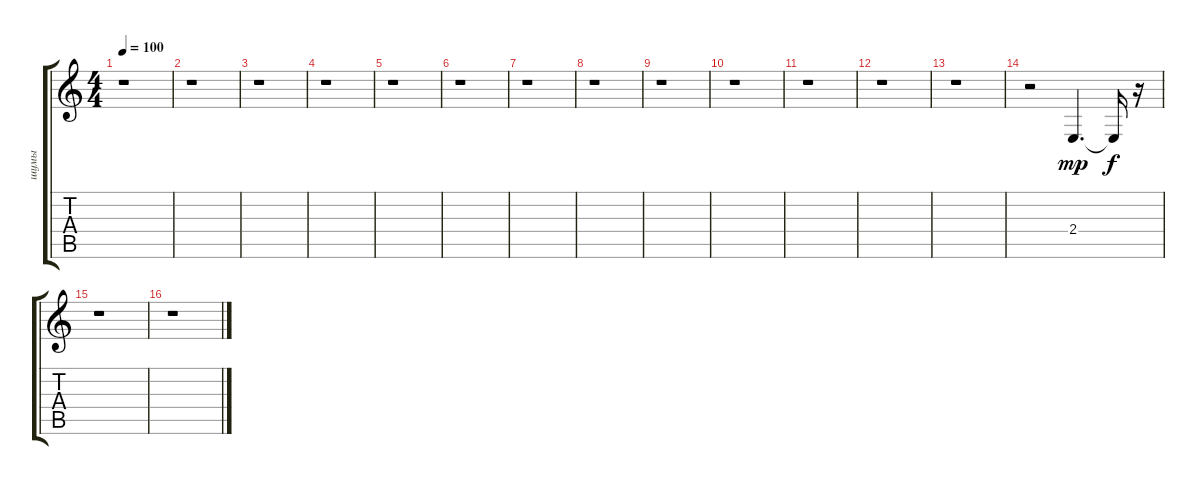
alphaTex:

\track ("шумы" "шумы") {instrument reversecymbal}
\staff {score tabs}
\tuning (E4 B3 G3 D3 A2 E2) {hide}
\ts (4 4)
\tempo 100
\clef g2
\ks c
r.1{dy f} |
r.1 |
r.1 |
r.1 |
r.1 |
r.1 |
r.1 |
r.1 |
r.1 |
r.1 |
r.1 |
r.1 |
r.1 |
r.2 2.4.4{d dy mp} 2.4{t}.16{dy f} r.16 |
r.1 |
r.1
